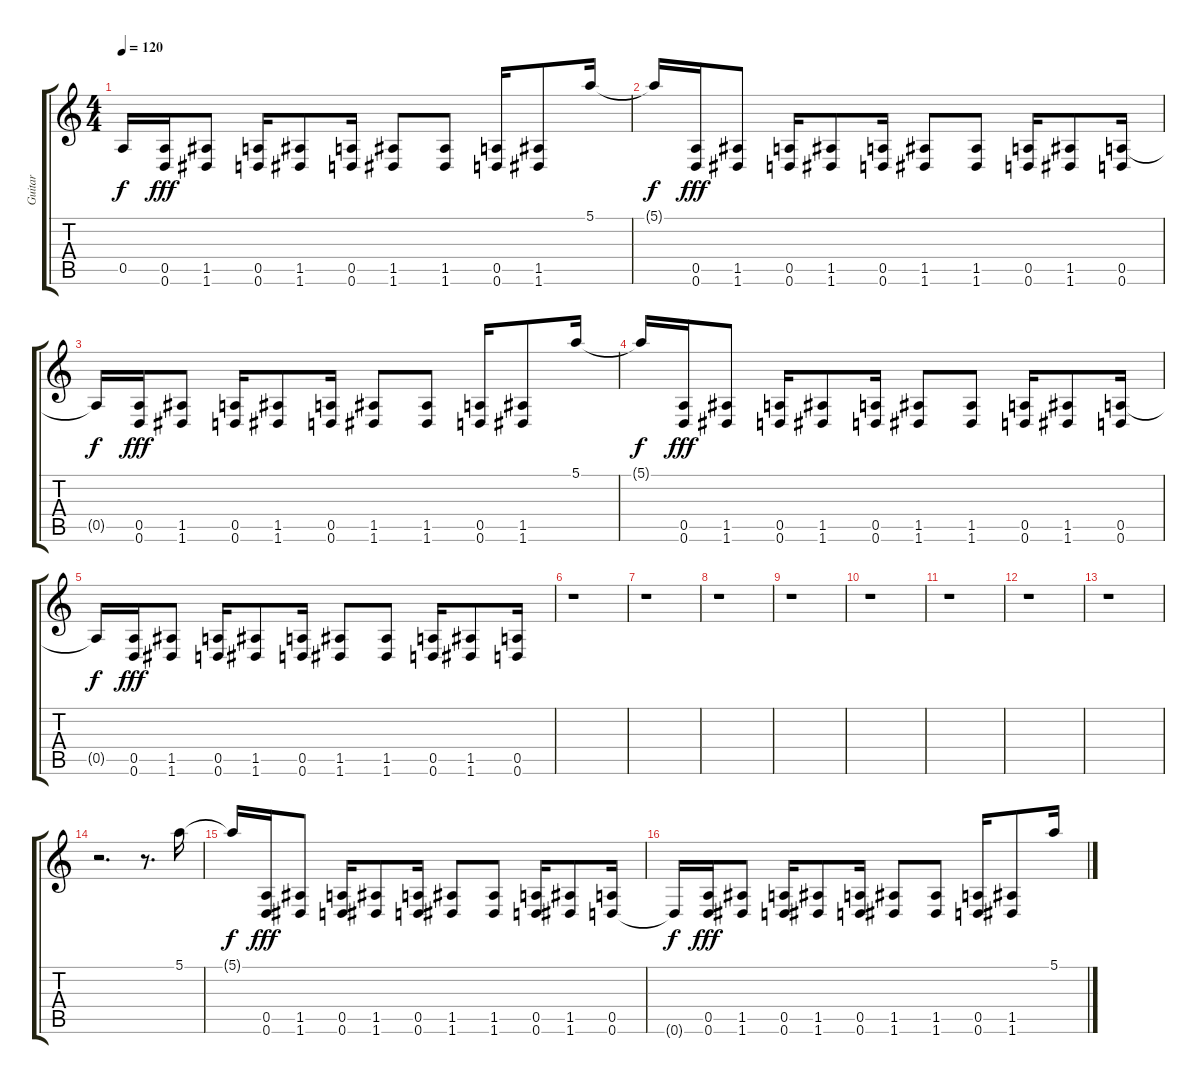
\track ("Guitar" "Guitar") {instrument distortionguitar}
\staff {score tabs}
\tuning (E4 B3 G3 D3 A2 D2) {hide}
\ts (4 4)
\tempo 120
\clef g2
\ks c
0.5{t}.16{dy f} (0.5 0.6).16{dy fff} (1.5 1.6).8 (0.5 0.6).16 (1.5 1.6).8 (0.5 0.6).16 (1.5 1.6).8 (1.5 1.6).8 (0.5 0.6).16 (1.5 1.6).8 5.1.16 |
5.1{t}.16{dy f} (0.5 0.6).16{dy fff} (1.5 1.6).8 (0.5 0.6).16 (1.5 1.6).8 (0.5 0.6).16 (1.5 1.6).8 (1.5 1.6).8 (0.5 0.6).16 (1.5 1.6).8 (0.5 0.6).16 |
0.5{t}.16{dy f} (0.5 0.6).16{dy fff} (1.5 1.6).8 (0.5 0.6).16 (1.5 1.6).8 (0.5 0.6).16 (1.5 1.6).8 (1.5 1.6).8 (0.5 0.6).16 (1.5 1.6).8 5.1.16 |
5.1{t}.16{dy f} (0.5 0.6).16{dy fff} (1.5 1.6).8 (0.5 0.6).16 (1.5 1.6).8 (0.5 0.6).16 (1.5 1.6).8 (1.5 1.6).8 (0.5 0.6).16 (1.5 1.6).8 (0.5 0.6).16 |
0.5{t}.16{dy f} (0.5 0.6).16{dy fff} (1.5 1.6).8 (0.5 0.6).16 (1.5 1.6).8 (0.5 0.6).16 (1.5 1.6).8 (1.5 1.6).8 (0.5 0.6).16 (1.5 1.6).8 (0.5 0.6).16 |
r.1 |
r.1 |
r.1 |
r.1 |
r.1 |
r.1 |
r.1 |
r.1 |
r.2{d} r.8{d} 5.1.16 |
5.1{t}.16{dy f} (0.5 0.6).16{dy fff} (1.5 1.6).8 (0.5 0.6).16 (1.5 1.6).8 (0.5 0.6).16 (1.5 1.6).8 (1.5 1.6).8 (0.5 0.6).16 (1.5 1.6).8 (0.5 0.6).16 |
0.6{t}.16{dy f} (0.5 0.6).16{dy fff} (1.5 1.6).8 (0.5 0.6).16 (1.5 1.6).8 (0.5 0.6).16 (1.5 1.6).8 (1.5 1.6).8 (0.5 0.6).16 (1.5 1.6).8 5.1.16
